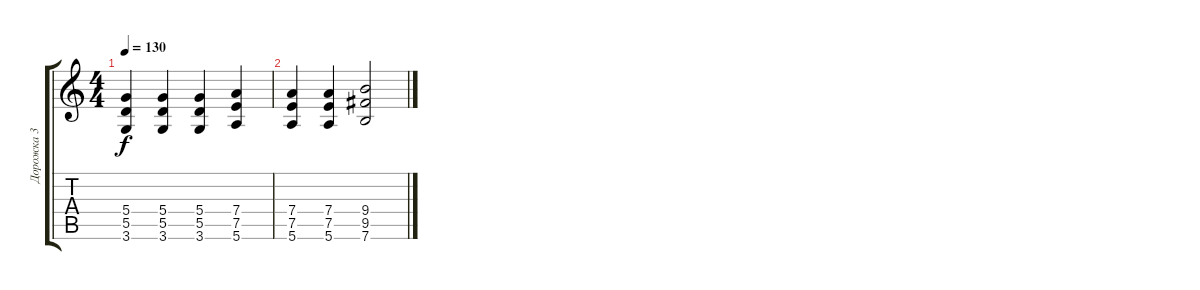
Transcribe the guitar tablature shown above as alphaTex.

\track ("Дорожка 3" "Дорожка 3") {instrument distortionguitar}
\staff {score tabs}
\tuning (E4 B3 G3 D3 A2 E2) {hide}
\ts (4 4)
\tempo 130
\clef g2
\ks c
(5.4 5.5 3.6).4{dy f} (5.4 5.5 3.6).4 (5.4 5.5 3.6).4 (7.4 7.5 5.6).4 |
(7.4 7.5 5.6).4 (7.4 7.5 5.6).4 (9.4 9.5 7.6).2
